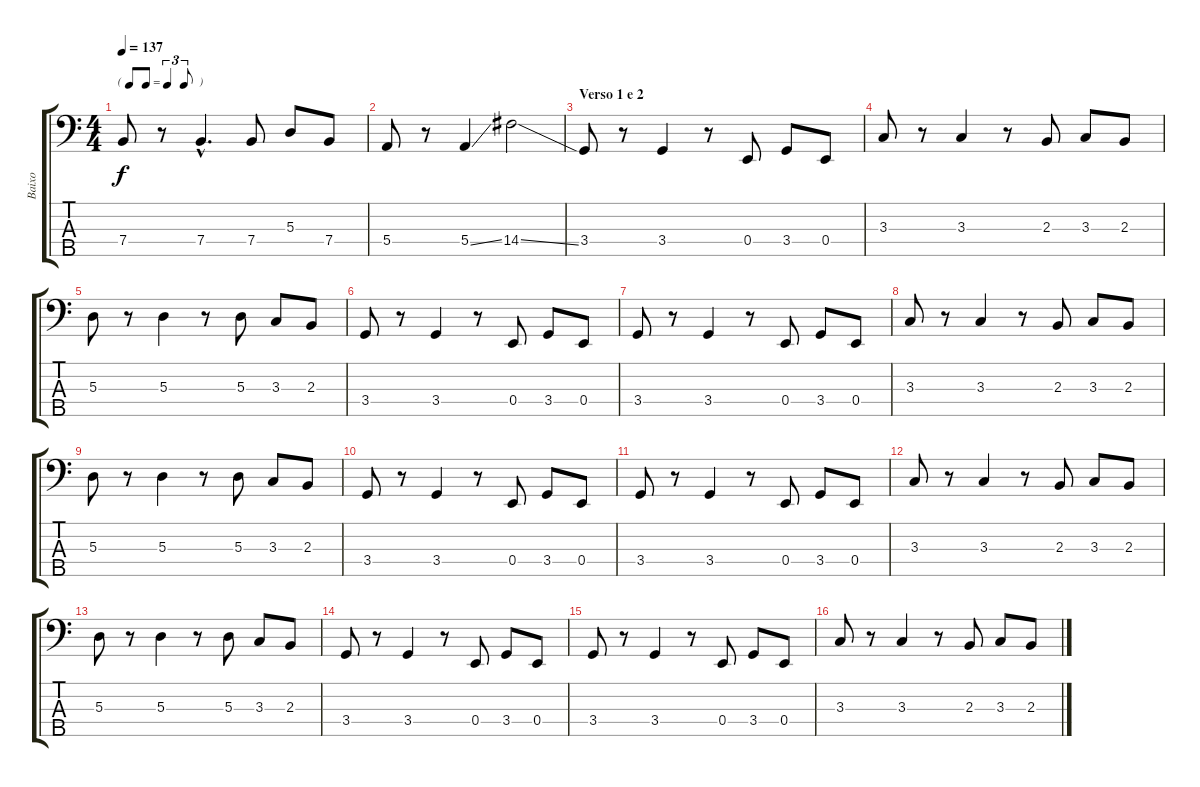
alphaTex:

\track ("Baixo" "Baixo") {instrument fretlessbass}
\staff {score tabs}
\tuning (G2 D2 A1 E1 B0) {hide}
\ts (4 4)
\tf triplet8th
\tempo 137
\clef f4
\ks c
7.4.8{dy f} r.8 7.4{hac}.4{d} 7.4.8 5.3.8 7.4.8 |
5.4.8 r.8 5.4{ss}.4 14.4{ss}.2 |
\section ("" "Verso 1 e 2")
3.4.8 r.8 3.4.4 r.8 0.4.8 3.4.8 0.4.8 |
3.3.8 r.8 3.3.4 r.8 2.3.8 3.3.8 2.3.8 |
5.3.8 r.8 5.3.4 r.8 5.3.8 3.3.8 2.3.8 |
3.4.8 r.8 3.4.4 r.8 0.4.8 3.4.8 0.4.8 |
3.4.8 r.8 3.4.4 r.8 0.4.8 3.4.8 0.4.8 |
3.3.8 r.8 3.3.4 r.8 2.3.8 3.3.8 2.3.8 |
5.3.8 r.8 5.3.4 r.8 5.3.8 3.3.8 2.3.8 |
3.4.8 r.8 3.4.4 r.8 0.4.8 3.4.8 0.4.8 |
3.4.8 r.8 3.4.4 r.8 0.4.8 3.4.8 0.4.8 |
3.3.8 r.8 3.3.4 r.8 2.3.8 3.3.8 2.3.8 |
5.3.8 r.8 5.3.4 r.8 5.3.8 3.3.8 2.3.8 |
3.4.8 r.8 3.4.4 r.8 0.4.8 3.4.8 0.4.8 |
3.4.8 r.8 3.4.4 r.8 0.4.8 3.4.8 0.4.8 |
3.3.8 r.8 3.3.4 r.8 2.3.8 3.3.8 2.3.8
